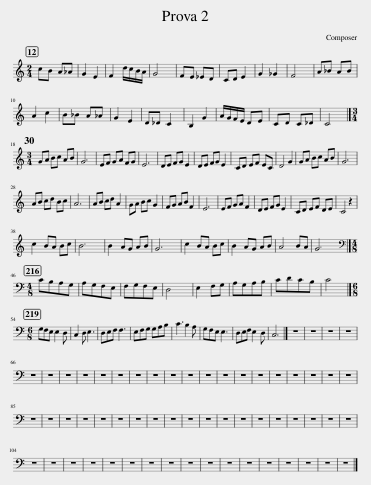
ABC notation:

X:1
L:1/8
M:2/4
I:linebreak $
K:C
V:1 treble
V:1
 cB A_A | G2 E2 | F2 d/c/B/A/ | G4 | FE _ED | %5
 CD E2 | G2 _G2 | F4 | A_B AB |$ A2 c2 | %10
 B_B A_A | G2 E2 | D_D C2 | B,2 G2 | A/G/F/E/ DE | %15
 CD C_D | C4 |]$[M:3/4] GA Bc AB | G6 | EF GA FG | %20
 E6 | DE FG E2 | DE FG E2 | CD EF EC | D4 G2 | %25
 GA Bc AB | G6 |$ AB cd Bc | A6 | AB cd A2 | %30
 GA Bc G2 | FG AB F2 | E6 | EF GA F2 | DE FG E2 | %35
 CD EF DE | C4 z2 |$ c2 BA Bc | B6 | B2 AG AB | %40
 G6 | c2 BA Bc | B2 AG AB | A4 BA | G6 |]$ %45
[M:4/8][K:bass] CB,A,G, | A,G,F,E, | F,G,F,E, | D,4 | E,2 F,G, | %50
 A,G,A,B, | CDCB, | C4 |]$[M:6/8] G,F,E, E,2 D, | C,2 D, E,3 | %55
 D,E,F, F,3 | E,F,G, G,A,B, | C3 B,2 A, | G,F,E, E,3 | D,E,F, E,2 D, | %60
 C,6 |] z6 | z6 | z6 | z6 |$ %65
 z6 | z6 | z6 | z6 | z6 | %70
 z6 | z6 | z6 | z6 | z6 | %75
 z6 | z6 | z6 | z6 | z6 | %80
 z6 | z6 | z6 | z6 |$ z6 | %85
 z6 | z6 | z6 | z6 | z6 | %90
 z6 | z6 | z6 | z6 | z6 | %95
 z6 | z6 | z6 | z6 | z6 | %100
 z6 | z6 | z6 |$ z6 | z6 | %105
 z6 | z6 | z6 | z6 | z6 | %110
 z6 | z6 | z6 | z6 | z6 | %115
 z6 | z6 | z6 | z6 | z6 |] %120
